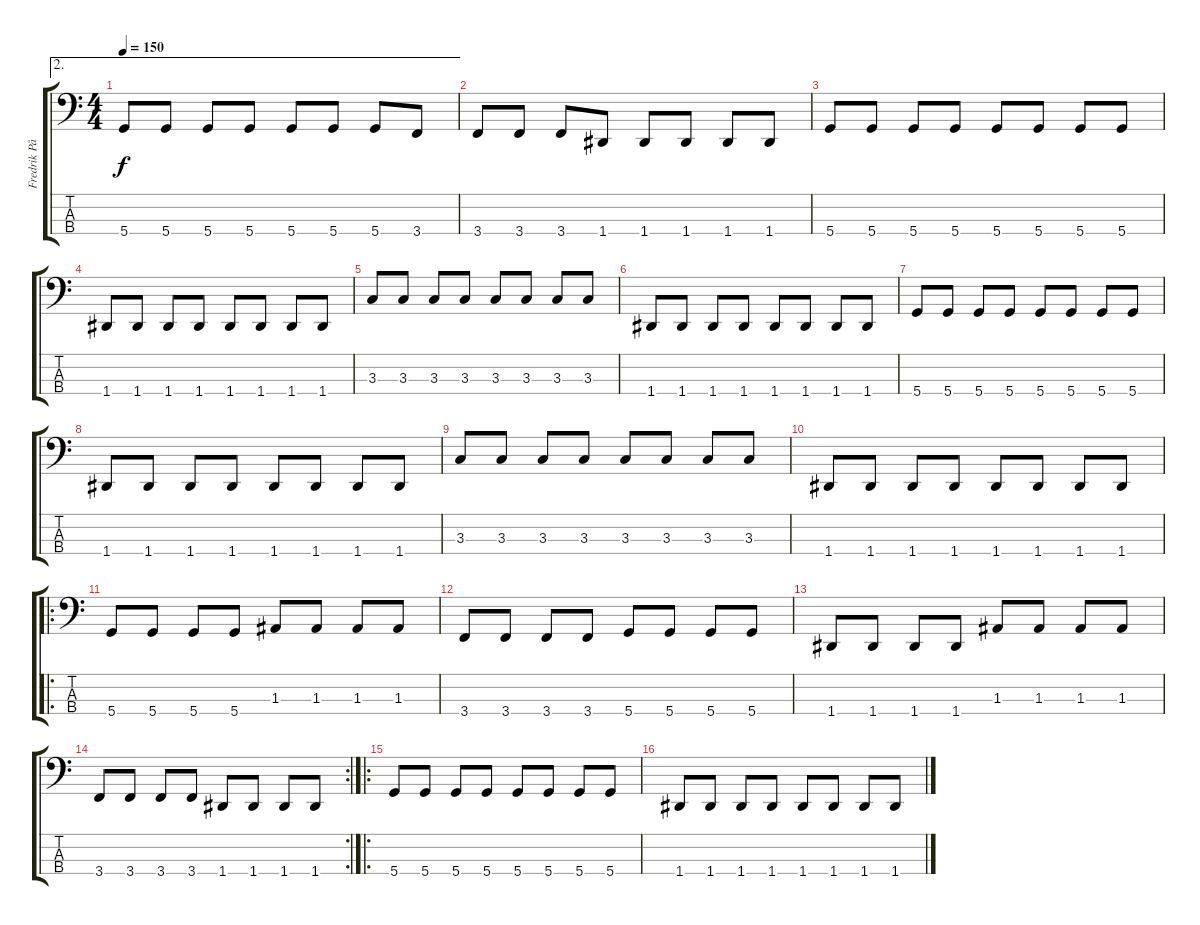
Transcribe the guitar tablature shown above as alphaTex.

\track ("Fredrik Pålsson - Bass guitar" "Fredrik På") {instrument electricbasspick}
\staff {score tabs}
\tuning (G2 D2 A1 D1) {hide}
\ae 2
\ts (4 4)
\tempo 150
\clef f4
\ks c
5.4.8{dy f} 5.4.8 5.4.8 5.4.8 5.4.8 5.4.8 5.4.8 3.4.8 |
3.4.8 3.4.8 3.4.8 1.4.8 1.4.8 1.4.8 1.4.8 1.4.8 |
5.4.8 5.4.8 5.4.8 5.4.8 5.4.8 5.4.8 5.4.8 5.4.8 |
1.4.8 1.4.8 1.4.8 1.4.8 1.4.8 1.4.8 1.4.8 1.4.8 |
3.3.8 3.3.8 3.3.8 3.3.8 3.3.8 3.3.8 3.3.8 3.3.8 |
1.4.8 1.4.8 1.4.8 1.4.8 1.4.8 1.4.8 1.4.8 1.4.8 |
5.4.8 5.4.8 5.4.8 5.4.8 5.4.8 5.4.8 5.4.8 5.4.8 |
1.4.8 1.4.8 1.4.8 1.4.8 1.4.8 1.4.8 1.4.8 1.4.8 |
3.3.8 3.3.8 3.3.8 3.3.8 3.3.8 3.3.8 3.3.8 3.3.8 |
1.4.8 1.4.8 1.4.8 1.4.8 1.4.8 1.4.8 1.4.8 1.4.8 |
\ro
5.4.8 5.4.8 5.4.8 5.4.8 1.3.8 1.3.8 1.3.8 1.3.8 |
3.4.8 3.4.8 3.4.8 3.4.8 5.4.8 5.4.8 5.4.8 5.4.8 |
1.4.8 1.4.8 1.4.8 1.4.8 1.3.8 1.3.8 1.3.8 1.3.8 |
\rc 2
3.4.8 3.4.8 3.4.8 3.4.8 1.4.8 1.4.8 1.4.8 1.4.8 |
\ro
5.4.8 5.4.8 5.4.8 5.4.8 5.4.8 5.4.8 5.4.8 5.4.8 |
1.4.8 1.4.8 1.4.8 1.4.8 1.4.8 1.4.8 1.4.8 1.4.8
